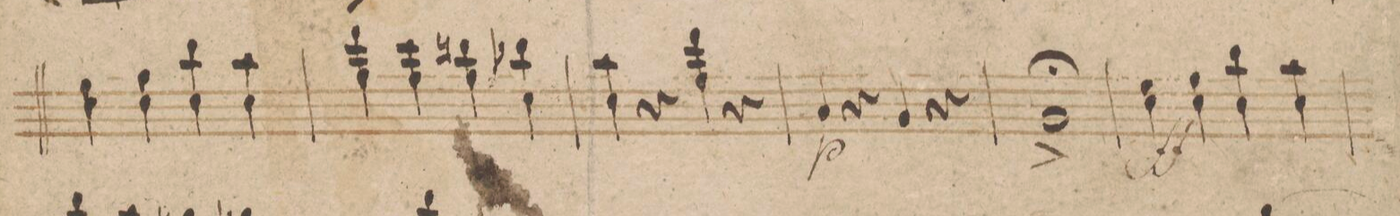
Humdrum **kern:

**kern	**dynam
*I"Violino Imo	*
*clefG2	*
*k[b-]	*
*met(c|)	*
*M2/2	*
4ee\ 4cc\	.
4ff\ 4cc\	.
4bb-\ 4cc\	.
4aa\ 4cc\	.
=67	=67
4ddd\ 4gg\	.
4ccc\ 4gg\	.
4bbn\ 4gg\	.
4bb-X\ 4cc\	.
=68	=68
4aa\ 4cc\	.
4r	.
4ddd\ 4ff\	.
4r	.
=69	=69
4a/	p
4r	.
4g/	.
4r	.
=70	=70
1g/;^	.
=71	=71
4ee\ 4cc\	ff
4ff\ 4cc\	.
4bb-\ 4cc\	.
4aa\ 4cc\	.
=72	=72
*-	*-
